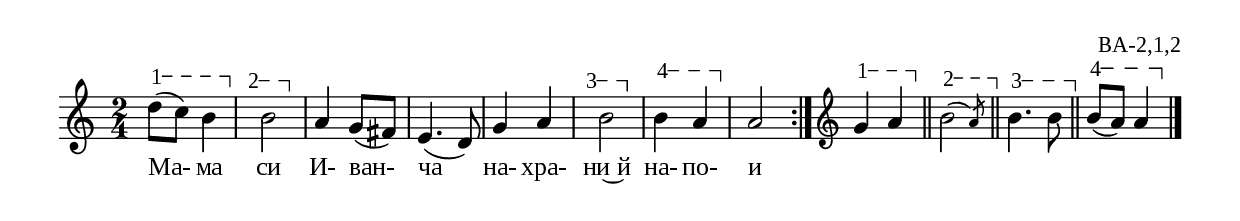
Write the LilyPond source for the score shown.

%{
BA_2_1_02
%}

\include "td-preamble.ly"

\score {
\relative c'' {
%% \tempo 4 = 152
  \time 2/4
\par 
\varA
d8\startTextSpan( c) b4\stopTextSpan | 
\varB
\set Score.measureLength = #(ly:make-moment 3 4)
s4\startTextSpan b2\stopTextSpan| 
\set Score.measureLength = #(ly:make-moment 2 4)
a4 g8( fis) | e4.( d8) | g4 a | 
\varC
\set Score.measureLength = #(ly:make-moment 3 4)  
 s4\startTextSpan b2\stopTextSpan | 
\set Score.measureLength = #(ly:make-moment 2 4)  
\varD
b4\startTextSpan a\stopTextSpan | a2
\bar ":|"
\endm 
\varA
g4\startTextSpan a4\stopTextSpan \bar "||"
\varB
\afterGrace b2\startTextSpan( { \stdB a8\stopTextSpan) \stdE } \bar "||"
\varC
b4.\startTextSpan b8\stopTextSpan \bar "||"
\varD
b8\startTextSpan[( a]) a4\stopTextSpan 
\bar "|."
}
\addlyrics { Ма- ма си И- ван- ча на- хра- "ни~й" на- по- и }
%
\layout {
  indent = #0
  line-width = 190\mm
  ragged-right=##f
}
%
\midi { 
	\context {
		\Score
		tempoWholesPerMinute = #(ly:make-moment 152 4)
		}
	}
}
%
\header{
  opus = "ВА-2,1,2"
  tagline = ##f
}


